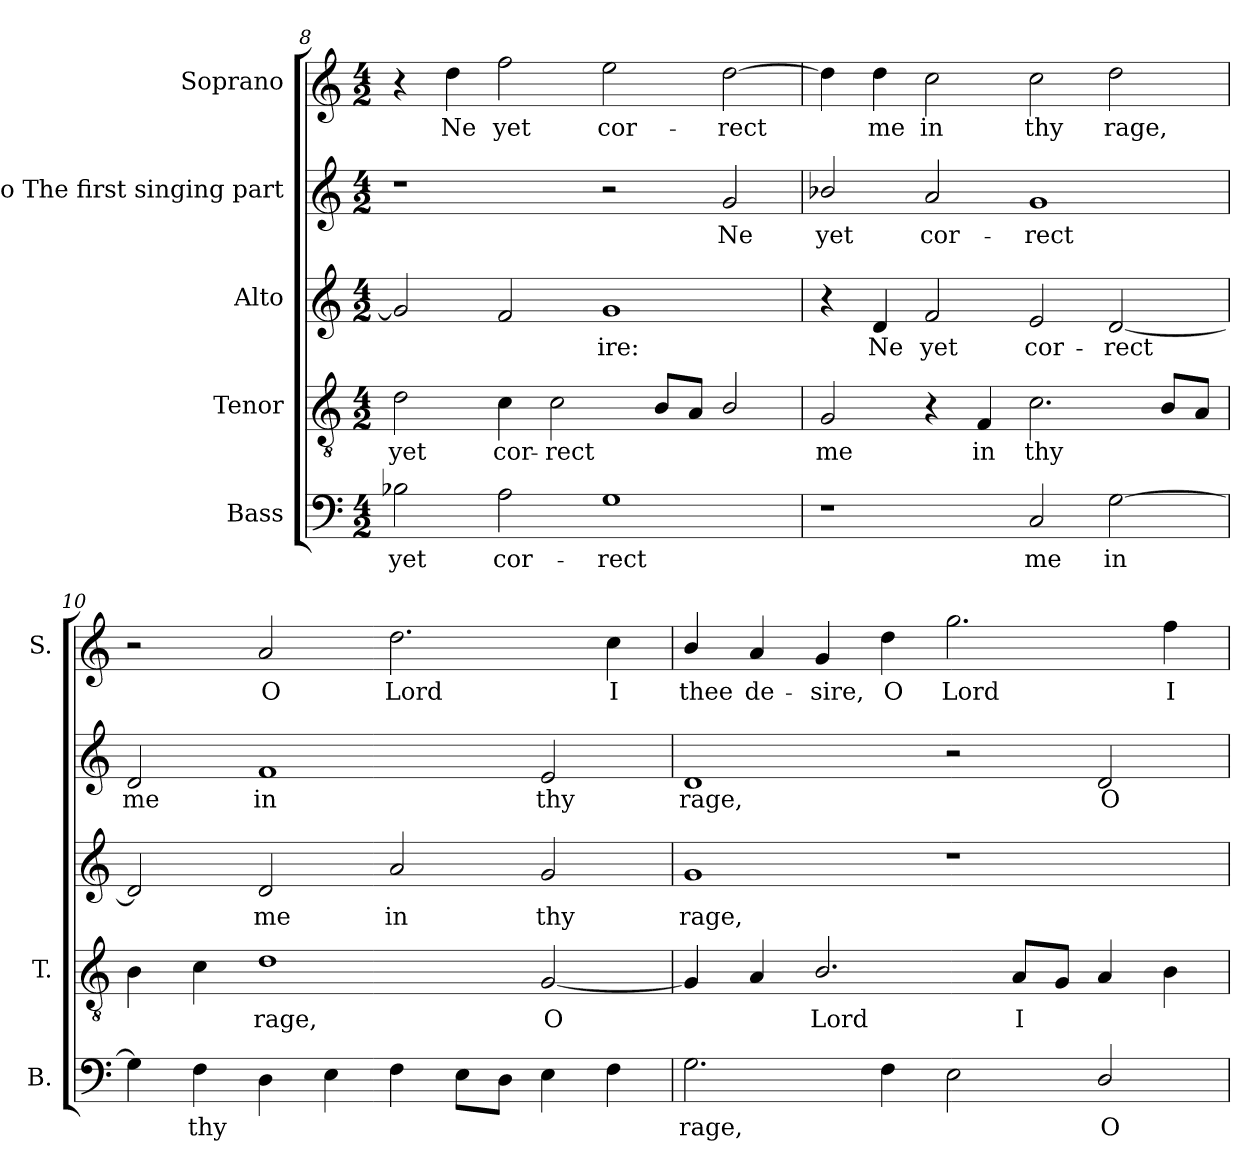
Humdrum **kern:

**kern	**text	**kern	**text	**kern	**text	**kern	**text	**kern	**text
*part5	*part5	*part4	*part4	*part3	*part3	*part2	*part2	*part1	*part1
*staff5	*staff5	*staff4	*staff4	*staff3	*staff3	*staff2	*staff2	*staff1	*staff1
*I"Bass	*	*I"Tenor	*	*I"Alto	*	*I"Alto The first singing part	*	*I"Soprano	*
*I'B.	*	*I'T.	*	*	*	*	*	*I'S.	*
!!LO:LB:g=z
*clefF4	*	*clefGv2	*	*clefG2	*	*clefG2	*	*clefG2	*
*	*	*ITrd7c12	*	*ITrd7c12	*	*ITrd7c12	*	*	*
*k[]	*	*k[]	*	*k[]	*	*k[]	*	*k[]	*
*C:	*	*C:	*	*C:	*	*C:	*	*C:	*
*M4/2	*	*M4/2	*	*M4/2	*	*M4/2	*	*M4/2	*
=8	=8	=8	=8	=8	=8	=8	=8	=8	=8
!	!LO:LY:b:color=#000000	!	!	!	!	!	!	!	!
!	!	!	!LO:LY:b:color=#000000	!	!	!	!	!	!
2B-Xi\	yet	2Di\	yet	2Gi/]	.	1r	.	4r	.
!	!	!	!	!	!	!	!	!	!LO:LY:b:color=#000000
.	.	.	.	.	.	.	.	4ddi\	Ne
!	!LO:LY:b:color=#000000	!	!	!	!	!	!	!	!
!	!	!	!LO:LY:b:color=#000000	!	!	!	!	!	!
!	!	!	!	!	!	!	!	!	!LO:LY:b:color=#000000
2Ai\	cor-	4Ci\	cor-	2Fi/	.	.	.	2ffi\	yet
!	!	!	!LO:LY:b:color=#000000	!	!	!	!	!	!
.	.	2Ci\	-rect	.	.	.	.	.	.
!	!LO:LY:b:color=#000000	!	!	!	!	!	!	!	!
!	!	!	!	!	!LO:LY:b:color=#000000	!	!	!	!
!	!	!	!	!	!	!	!	!	!LO:LY:b:color=#000000
1Gi	-rect	.	.	1Gi	ire:	2r	.	2eei\	cor-
.	.	8BBi/L	.	.	.	.	.	.	.
.	.	8AAi/J	.	.	.	.	.	.	.
!	!	!	!	!	!	!	!LO:LY:b:color=#000000	!	!
!	!	!	!	!	!	!	!	!	!LO:LY:b:color=#000000
.	.	2BBi/	.	.	.	2Gi/	Ne	[2ddi\	-rect
=9	=9	=9	=9	=9	=9	=9	=9	=9	=9
!	!	!	!LO:LY:b:color=#000000	!	!	!	!	!	!
!	!	!	!	!	!	!	!LO:LY:b:color=#000000	!	!
1r	.	2GGi/	me	4r	.	2B-Xi/	yet	4ddi\]	.
!	!	!	!	!	!LO:LY:b:color=#000000	!	!	!	!
!	!	!	!	!	!	!	!	!	!LO:LY:b:color=#000000
.	.	.	.	4Di/	Ne	.	.	4ddi\	me
!	!	!	!	!	!LO:LY:b:color=#000000	!	!	!	!
!	!	!	!	!	!	!	!LO:LY:b:color=#000000	!	!
!	!	!	!	!	!	!	!	!	!LO:LY:b:color=#000000
.	.	4r	.	2Fi/	yet	2Ai/	cor-	2cci\	in
!	!	!	!LO:LY:b:color=#000000	!	!	!	!	!	!
.	.	4FFi/	in	.	.	.	.	.	.
!	!LO:LY:b:color=#000000	!	!	!	!	!	!	!	!
!	!	!	!LO:LY:b:color=#000000	!	!	!	!	!	!
!	!	!	!	!	!LO:LY:b:color=#000000	!	!	!	!
!	!	!	!	!	!	!	!LO:LY:b:color=#000000	!	!
!	!	!	!	!	!	!	!	!	!LO:LY:b:color=#000000
2Ci/	me	2.Ci\	thy	2Ei/	cor-	1Gi	-rect	2cci\	thy
!	!LO:LY:b:color=#000000	!	!	!	!	!	!	!	!
!	!	!	!	!	!LO:LY:b:color=#000000	!	!	!	!
!	!	!	!	!	!	!	!	!	!LO:LY:b:color=#000000
[2Gi\	in	.	.	[2Di/	-rect	.	.	2ddi\	rage,
.	.	8BBi/L	.	.	.	.	.	.	.
.	.	8AAi/J	.	.	.	.	.	.	.
=10	=10	=10	=10	=10	=10	=10	=10	=10	=10
!	!	!	!	!	!	!	!LO:LY:b:color=#000000	!	!
4Gi\]	.	4BBi\	.	2Di/]	.	2Di/	me	2r	.
!	!LO:LY:b:color=#000000	!	!	!	!	!	!	!	!
4Fi\	thy	4Ci\	.	.	.	.	.	.	.
!	!	!	!LO:LY:b:color=#000000	!	!	!	!	!	!
!	!	!	!	!	!LO:LY:b:color=#000000	!	!	!	!
!	!	!	!	!	!	!	!LO:LY:b:color=#000000	!	!
!	!	!	!	!	!	!	!	!	!LO:LY:b:color=#000000
4Di\	.	1Di	rage,	2Di/	me	1Fi	in	2ai/	O
4Ei\	.	.	.	.	.	.	.	.	.
!	!	!	!	!	!LO:LY:b:color=#000000	!	!	!	!
!	!	!	!	!	!	!	!	!	!LO:LY:b:color=#000000
4Fi\	.	.	.	2Ai/	in	.	.	2.ddi\	Lord
8Ei\L	.	.	.	.	.	.	.	.	.
8Di\J	.	.	.	.	.	.	.	.	.
!	!	!	!LO:LY:b:color=#000000	!	!	!	!	!	!
!	!	!	!	!	!LO:LY:b:color=#000000	!	!	!	!
!	!	!	!	!	!	!	!LO:LY:b:color=#000000	!	!
4Ei\	.	[2GGi/	O	2Gi/	thy	2Ei/	thy	.	.
!	!	!	!	!	!	!	!	!	!LO:LY:b:color=#000000
4Fi\	.	.	.	.	.	.	.	4cci\	I
=11	=11	=11	=11	=11	=11	=11	=11	=11	=11
!	!LO:LY:b:color=#000000	!	!	!	!	!	!	!	!
!	!	!	!	!	!LO:LY:b:color=#000000	!	!	!	!
!	!	!	!	!	!	!	!LO:LY:b:color=#000000	!	!
!	!	!	!	!	!	!	!	!	!LO:LY:b:color=#000000
2.Gi\	rage,	4GGi/]	.	1Gi	rage,	1Di	rage,	4bi/	thee
!	!	!	!	!	!	!	!	!	!LO:LY:b:color=#000000
.	.	4AAi/	.	.	.	.	.	4ai/	de-
!	!	!	!LO:LY:b:color=#000000	!	!	!	!	!	!
!	!	!	!	!	!	!	!	!	!LO:LY:b:color=#000000
.	.	2.BBi/	Lord	.	.	.	.	4gi/	-sire,
!	!	!	!	!	!	!	!	!	!LO:LY:b:color=#000000
4Fi\	.	.	.	.	.	.	.	4ddi\	O
!	!	!	!	!	!	!	!	!	!LO:LY:b:color=#000000
2Ei\	.	.	.	1r	.	2r	.	2.ggi\	Lord
!	!	!	!LO:LY:b:color=#000000	!	!	!	!	!	!
.	.	8AAi/L	I	.	.	.	.	.	.
.	.	8GGi/J	.	.	.	.	.	.	.
!	!LO:LY:b:color=#000000	!	!	!	!	!	!	!	!
!	!	!	!	!	!	!	!LO:LY:b:color=#000000	!	!
2Di/	O	4AAi/	.	.	.	2Di/	O	.	.
!	!	!	!	!	!	!	!	!	!LO:LY:b:color=#000000
.	.	4BBi\	.	.	.	.	.	4ffi\	I
=	=	=	=	=	=	=	=	=	=
*-	*-	*-	*-	*-	*-	*-	*-	*-	*-
